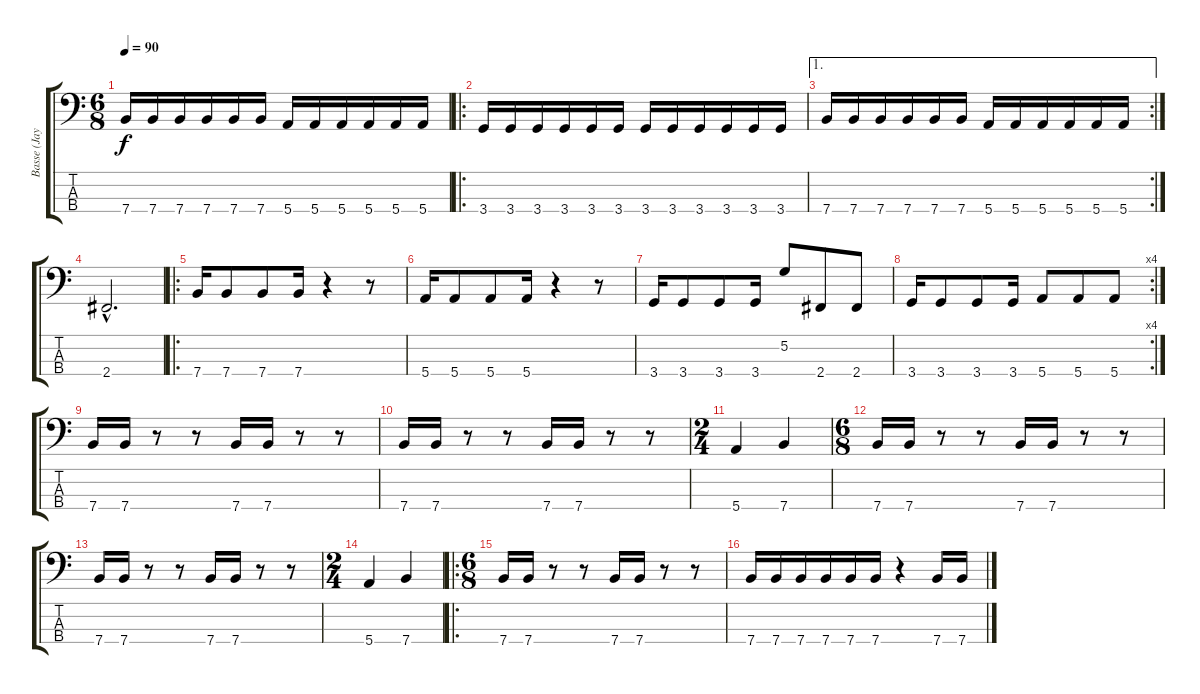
\track ("Basse (Jay)" "Basse (Jay") {instrument electricbasspick}
\staff {score tabs}
\tuning (G2 D2 A1 E1) {hide}
\ts (6 8)
\tempo 90
\clef f4
\ks c
7.4.16{dy f} 7.4.16 7.4.16 7.4.16 7.4.16 7.4.16 5.4.16 5.4.16 5.4.16 5.4.16 5.4.16 5.4.16 |
\ro
3.4.16 3.4.16 3.4.16 3.4.16 3.4.16 3.4.16 3.4.16 3.4.16 3.4.16 3.4.16 3.4.16 3.4.16 |
\ae 1
\rc 2
7.4.16 7.4.16 7.4.16 7.4.16 7.4.16 7.4.16 5.4.16 5.4.16 5.4.16 5.4.16 5.4.16 5.4.16 |
2.4{hac}.2{d} |
\ro
7.4.16 7.4.8 7.4.8 7.4.16 r.4 r.8 |
5.4.16 5.4.8 5.4.8 5.4.16 r.4 r.8 |
3.4.16 3.4.8 3.4.8 3.4.16 5.2.8 2.4.8 2.4.8 |
\rc 4
3.4.16 3.4.8 3.4.8 3.4.16 5.4.8 5.4.8 5.4.8 |
7.4.16 7.4.16 r.8 r.8 7.4.16 7.4.16 r.8 r.8 |
7.4.16 7.4.16 r.8 r.8 7.4.16 7.4.16 r.8 r.8 |
\ts (2 4)
5.4.4 7.4.4 |
\ts (6 8)
7.4.16 7.4.16 r.8 r.8 7.4.16 7.4.16 r.8 r.8 |
7.4.16 7.4.16 r.8 r.8 7.4.16 7.4.16 r.8 r.8 |
\ts (2 4)
5.4.4 7.4.4 |
\ro
\ts (6 8)
7.4.16 7.4.16 r.8 r.8 7.4.16 7.4.16 r.8 r.8 |
7.4.16 7.4.16 7.4.16 7.4.16 7.4.16 7.4.16 r.4 7.4.16 7.4.16
